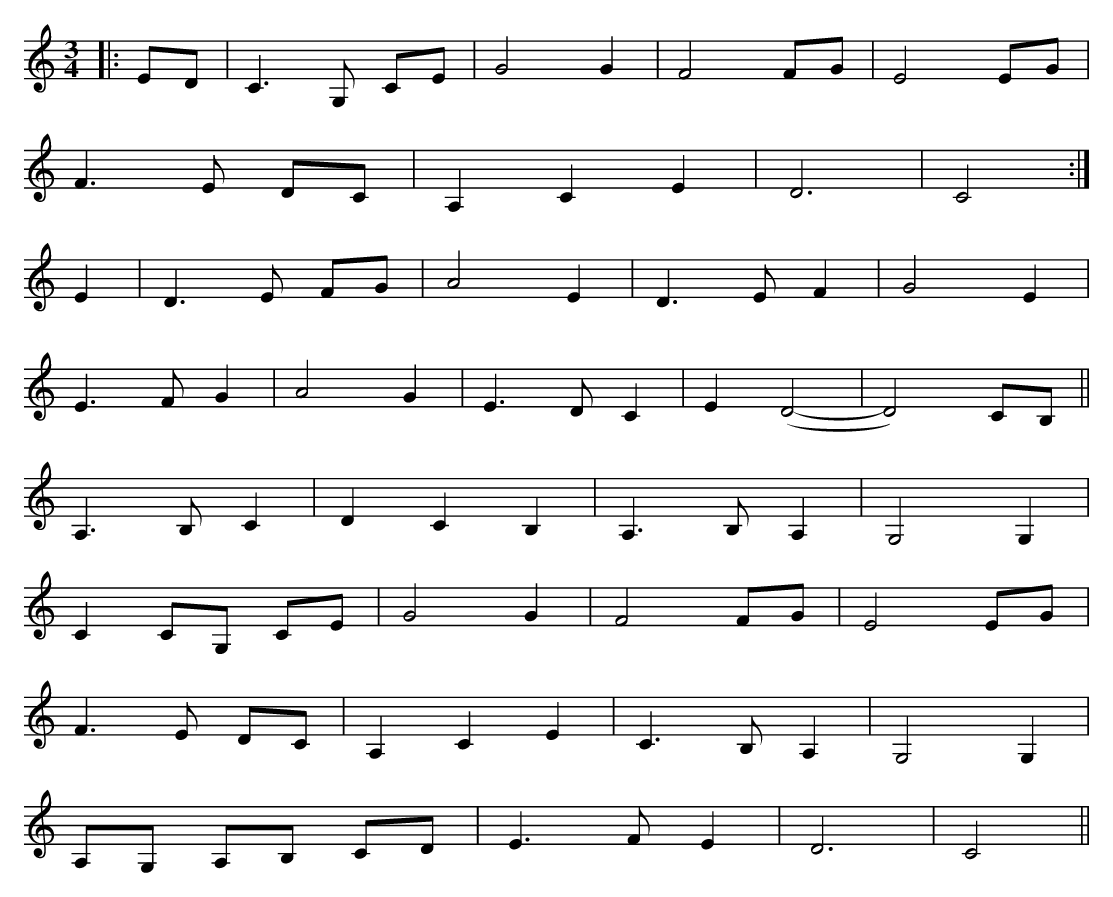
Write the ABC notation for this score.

X:1
M:3/4
K:C
|:ED|C3 G, CE|G4 G2|F4 FG|E4 EG|
F3 E DC|A,2 C2 E2|D6|C4:|
E2|D3 E FG|A4 E2|D3 E F2|G4 E2|
E3 F G2|A4 G2|E3 D C2|E2 (D4|-D4) CB,||
A,3 B, C2|D2 C2 B,2|A,3 B, A,2|G,4 G,2|
C2 CG, CE|G4 G2| F4 FG|E4 EG|
F3 E DC|A,2 C2 E2|C3 B, A,2|G,4 G,2|
A,G, A,B, CD|E3 F E2|D6|C4||
